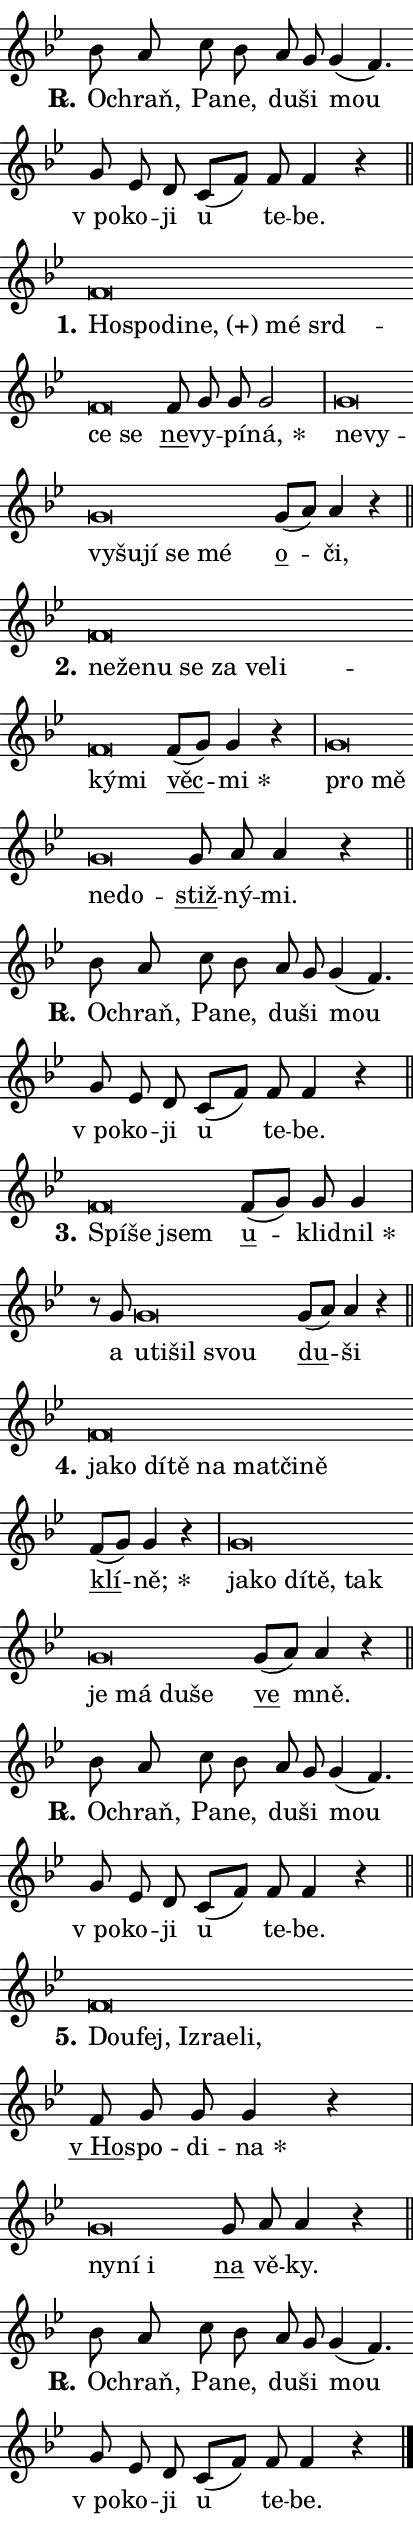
\version "2.24.0"
\header { tagline = "" }
\paper {
  indent = 0\cm
  top-margin = 0\cm
  right-margin = 0\cm
  bottom-margin = 0\cm
  left-margin = 0\cm
  paper-width = 7\cm
  page-breaking = #ly:one-page-breaking
  system-system-spacing.basic-distance = #11
  score-system-spacing.basic-distance = #11
  ragged-last = ##f
}


%% Author: Thomas Morley
%% https://lists.gnu.org/archive/html/lilypond-user/2020-05/msg00002.html
#(define (line-position grob)
"Returns position of @var[grob} in current system:
   @code{'start}, if at first time-step
   @code{'end}, if at last time-step
   @code{'middle} otherwise
"
  (let* ((col (ly:item-get-column grob))
         (ln (ly:grob-object col 'left-neighbor))
         (rn (ly:grob-object col 'right-neighbor))
         (col-to-check-left (if (ly:grob? ln) ln col))
         (col-to-check-right (if (ly:grob? rn) rn col))
         (break-dir-left
           (and
             (ly:grob-property col-to-check-left 'non-musical #f)
             (ly:item-break-dir col-to-check-left)))
         (break-dir-right
           (and
             (ly:grob-property col-to-check-right 'non-musical #f)
             (ly:item-break-dir col-to-check-right))))
        (cond ((eqv? 1 break-dir-left) 'start)
              ((eqv? -1 break-dir-right) 'end)
              (else 'middle))))

#(define (tranparent-at-line-position vctor)
  (lambda (grob)
  "Relying on @code{line-position} select the relevant enry from @var{vctor}.
Used to determine transparency,"
    (case (line-position grob)
      ((end) (not (vector-ref vctor 0)))
      ((middle) (not (vector-ref vctor 1)))
      ((start) (not (vector-ref vctor 2))))))

noteHeadBreakVisibility =
#(define-music-function (break-visibility)(vector?)
"Makes @code{NoteHead}s transparent relying on @var{break-visibility}"
#{
  \override NoteHead.transparent =
    #(tranparent-at-line-position break-visibility)
#})

#(define delete-ledgers-for-transparent-note-heads
  (lambda (grob)
    "Reads whether a @code{NoteHead} is transparent.
If so this @code{NoteHead} is removed from @code{'note-heads} from
@var{grob}, which is supposed to be @code{LedgerLineSpanner}.
As a result ledgers are not printed for this @code{NoteHead}"
    (let* ((nhds-array (ly:grob-object grob 'note-heads))
           (nhds-list
             (if (ly:grob-array? nhds-array)
                 (ly:grob-array->list nhds-array)
                 '()))
           ;; Relies on the transparent-property being done before
           ;; Staff.LedgerLineSpanner.after-line-breaking is executed.
           ;; This is fragile ...
           (to-keep
             (remove
               (lambda (nhd)
                 (ly:grob-property nhd 'transparent #f))
               nhds-list)))
      ;; TODO find a better method to iterate over grob-arrays, similiar
      ;; to filter/remove etc for lists
      ;; For now rebuilt from scratch
      (set! (ly:grob-object grob 'note-heads)  '())
      (for-each
        (lambda (nhd)
          (ly:pointer-group-interface::add-grob grob 'note-heads nhd))
        to-keep))))

hideNotes = {
  \noteHeadBreakVisibility #begin-of-line-visible
}
unHideNotes = {
  \noteHeadBreakVisibility #all-visible
}

% work-around for resetting accidentals
% https://lilypond.org/doc/v2.23/Documentation/notation/displaying-rhythms#unmetered-music
cadenzaMeasure = {
  \cadenzaOff
  \partial 1024 s1024
  \cadenzaOn
}

#(define-markup-command (accent layout props text) (markup?)
  "Underline accented syllable"
  (interpret-markup layout props
    #{\markup \override #'(offset . 4.3) \underline { #text }#}))

responsum = \markup \concat {
  "R" \hspace #-1.05 \path #0.1 #'((moveto 0 0.07) (lineto 0.9 0.8)) \hspace #0.05 "."
}

\layout {
    \context {
        \Staff
        \remove "Time_signature_engraver"
        \override LedgerLineSpanner.after-line-breaking = #delete-ledgers-for-transparent-note-heads
    }
    \context {
        \Voice {
            \override NoteHead.output-attributes = #'((class . "notehead"))
            \override Hairpin.height = #0.55
        }
    }
    \context {
        \Lyrics {
            \override StanzaNumber.output-attributes = #'((class . "stanzanumber"))
            \override LyricSpace.minimum-distance = #0.9
            \override LyricText.font-name = #"TeX Gyre Schola"
            \override LyricText.font-size = 1
            \override StanzaNumber.font-name = #"TeX Gyre Schola Bold"
            \override StanzaNumber.font-size = 1
        }
    }
}

% magnetic-lyrics.ily
%
%   written by
%     Jean Abou Samra <jean@abou-samra.fr>
%     Werner Lemberg <wl@gnu.org>
%
%   adapted by
%     Jiri Hon <jiri.hon@gmail.com>
%
% Version 2022-Apr-15

% https://www.mail-archive.com/lilypond-user@gnu.org/msg149350.html

#(define (Left_hyphen_pointer_engraver context)
   "Collect syllable-hyphen-syllable occurrences in lyrics and store
them in properties.  This engraver only looks to the left.  For
example, if the lyrics input is @code{foo -- bar}, it does the
following.

@itemize @bullet
@item
Set the @code{text} property of the @code{LyricHyphen} grob between
@q{foo} and @q{bar} to @code{foo}.

@item
Set the @code{left-hyphen} property of the @code{LyricText} grob with
text @q{foo} to the @code{LyricHyphen} grob between @q{foo} and
@q{bar}.
@end itemize

Use this auxiliary engraver in combination with the
@code{lyric-@/text::@/apply-@/magnetic-@/offset!} hook."
   (let ((hyphen #f)
         (text #f))
     (make-engraver
      (acknowledgers
       ((lyric-syllable-interface engraver grob source-engraver)
        (set! text grob)))
      (end-acknowledgers
       ((lyric-hyphen-interface engraver grob source-engraver)
        ;(when (not (grob::has-interface grob 'lyric-space-interface))
          (set! hyphen grob)));)
      ((stop-translation-timestep engraver)
       (when (and text hyphen)
         (ly:grob-set-object! text 'left-hyphen hyphen))
       (set! text #f)
       (set! hyphen #f)))))

#(define (lyric-text::apply-magnetic-offset! grob)
   "If the space between two syllables is less than the value in
property @code{LyricText@/.details@/.squash-threshold}, move the right
syllable to the left so that it gets concatenated with the left
syllable.

Use this function as a hook for
@code{LyricText@/.after-@/line-@/breaking} if the
@code{Left_@/hyphen_@/pointer_@/engraver} is active."
   (let ((hyphen (ly:grob-object grob 'left-hyphen #f)))
     (when hyphen
       (let ((left-text (ly:spanner-bound hyphen LEFT)))
         (when (grob::has-interface left-text 'lyric-syllable-interface)
           (let* ((common (ly:grob-common-refpoint grob left-text X))
                  (this-x-ext (ly:grob-extent grob common X))
                  (left-x-ext
                   (begin
                     ;; Trigger magnetism for left-text.
                     (ly:grob-property left-text 'after-line-breaking)
                     (ly:grob-extent left-text common X)))
                  ;; `delta` is the gap width between two syllables.
                  (delta (- (interval-start this-x-ext)
                            (interval-end left-x-ext)))
                  (details (ly:grob-property grob 'details))
                  (threshold (assoc-get 'squash-threshold details 0.2)))
             (when (< delta threshold)
               (let* (;; We have to manipulate the input text so that
                      ;; ligatures crossing syllable boundaries are not
                      ;; disabled.  For languages based on the Latin
                      ;; script this is essentially a beautification.
                      ;; However, for non-Western scripts it can be a
                      ;; necessity.
                      (lt (ly:grob-property left-text 'text))
                      (rt (ly:grob-property grob 'text))
                      (is-space (grob::has-interface hyphen 'lyric-space-interface))
                      (space (if is-space " " ""))
                      (space-markup (grob-interpret-markup grob " "))
                      (space-size (interval-length (ly:stencil-extent space-markup X)))
                      (extra-delta (if is-space space-size 0))
                      ;; Append new syllable.
                      (ltrt-space (if (and (string? lt) (string? rt))
                                (string-append lt space rt)
                                (make-concat-markup (list lt space rt))))
                      ;; Right-align `ltrt` to the right side.
                      (ltrt-space-markup (grob-interpret-markup
                               grob
                               (make-translate-markup
                                (cons (interval-length this-x-ext) 0)
                                (make-right-align-markup ltrt-space)))))
                 (begin
                   ;; Don't print `left-text`.
                   (ly:grob-set-property! left-text 'stencil #f)
                   ;; Set text and stencil (which holds all collected
                   ;; syllables so far) and shift it to the left.
                   (ly:grob-set-property! grob 'text ltrt-space)
                   (ly:grob-set-property! grob 'stencil ltrt-space-markup)
                   (ly:grob-translate-axis! grob (- (- delta extra-delta)) X))))))))))


#(define (lyric-hyphen::displace-bounds-first grob)
   ;; Make very sure this callback isn't triggered too early.
   (let ((left (ly:spanner-bound grob LEFT))
         (right (ly:spanner-bound grob RIGHT)))
     (ly:grob-property left 'after-line-breaking)
     (ly:grob-property right 'after-line-breaking)
     (ly:lyric-hyphen::print grob)))

squashThreshold = #0.4

\layout {
  \context {
    \Lyrics
    \consists #Left_hyphen_pointer_engraver
    \override LyricText.after-line-breaking =
      #lyric-text::apply-magnetic-offset!
    \override LyricHyphen.stencil = #lyric-hyphen::displace-bounds-first
    \override LyricText.details.squash-threshold = \squashThreshold
    \override LyricHyphen.minimum-distance = 0
    \override LyricHyphen.minimum-length = \squashThreshold
  }
}

squash = \override LyricText.details.squash-threshold = 9999
unSquash = \override LyricText.details.squash-threshold = \squashThreshold

left = \override LyricText.self-alignment-X = #LEFT
unLeft = \revert LyricText.self-alignment-X

starOffset = #(lambda (grob) 
                (let ((x_offset (ly:self-alignment-interface::aligned-on-x-parent grob)))
                  (if (= x_offset 0) 0 (+ x_offset 1.2))))

star = #(define-music-function (syllable)(string?)
"Append star separator at the end of a syllable"
#{
  \once \override LyricText.X-offset = #starOffset
  \lyricmode { \markup {
    #syllable
    \override #'((font-name . "TeX Gyre Schola Bold")) \hspace #0.2 \lower #0.65 \larger "*"
  } }
#})

starAccent = #(define-music-function (syllable)(string?)
"Append star separator at the end of a syllable and make accent"
#{
  \once \override LyricText.X-offset = #starOffset
  \lyricmode { \markup {
    \accent #syllable
    \override #'((font-name . "TeX Gyre Schola Bold")) \hspace #0.2 \lower #0.65 \larger "*"
  } }
#})

breath = #(define-music-function (syllable)(string?)
"Append breathing indicator at the end of a syllable"
#{
  \lyricmode { \markup { #syllable "+" } }
#})

optionalBreath = #(define-music-function (syllable)(string?)
"Append optional breathing indicator at the end of a syllable"
#{
  \lyricmode { \markup { #syllable "(+)" } }
#})


\score {
    <<
        \new Voice = "melody" { \cadenzaOn \key bes \major \relative { bes'8 a c bes a g \bar "" g4( f4.) \bar "" g8 es d \bar "" c[( f)] f f4 r \cadenzaMeasure \bar "||" \break } }
        \new Lyrics \lyricsto "melody" { \lyricmode { \set stanza = \responsum
O -- chraň, Pa -- ne, du -- ši mou "v po" -- ko -- ji u te -- be. } }
    >>
    \layout {}
}

\score {
    <<
        \new Voice = "melody" { \cadenzaOn \key bes \major \relative { f'\breve*1/16 \hideNotes \breve*1/16 \bar "" \breve*1/16 \bar "" \breve*1/16 \bar "" \breve*1/16 \bar "" \breve*1/16 \bar "" \breve*1/16 \breve*1/16 \bar "" \unHideNotes \bar "" f8 g g g2 \cadenzaMeasure \bar "|" g\breve*1/16 \hideNotes \breve*1/16 \bar "" \breve*1/16 \bar "" \breve*1/16 \bar "" \breve*1/16 \bar "" \breve*1/16 \breve*1/16 \bar "" \unHideNotes \bar "" g8[( a)] a4 r \cadenzaMeasure \bar "||" \break } }
        \new Lyrics \lyricsto "melody" { \lyricmode { \set stanza = "1."
\left Ho -- \squash spo -- di -- \optionalBreath ne, mé srd -- ce se \unLeft \unSquash \markup \accent ne -- vy -- pí -- \star ná, \left ne -- \squash vy -- vy -- šu -- jí se mé \unLeft \unSquash \markup \accent o -- či, } }
    >>
    \layout {}
}

\score {
    <<
        \new Voice = "melody" { \cadenzaOn \key bes \major \relative { f'\breve*1/16 \hideNotes \breve*1/16 \bar "" \breve*1/16 \bar "" \breve*1/16 \bar "" \breve*1/16 \bar "" \breve*1/16 \bar "" \breve*1/16 \bar "" \breve*1/16 \breve*1/16 \bar "" \unHideNotes \bar "" f8[( g)] g4 r \cadenzaMeasure \bar "|" g\breve*1/16 \hideNotes \breve*1/16 \bar "" \breve*1/16 \breve*1/16 \bar "" \unHideNotes \bar "" g8 a a4 r \cadenzaMeasure \bar "||" \break } }
        \new Lyrics \lyricsto "melody" { \lyricmode { \set stanza = "2."
\left ne -- \squash že -- nu se za ve -- li -- ký -- mi \unLeft \unSquash \markup \accent věc -- \star mi \left pro \squash mě ne -- do -- \unLeft \unSquash \markup \accent stiž -- ný -- mi. } }
    >>
    \layout {}
}

\score {
    <<
        \new Voice = "melody" { \cadenzaOn \key bes \major \relative { bes'8 a c bes a g \bar "" g4( f4.) \bar "" g8 es d \bar "" c[( f)] f f4 r \cadenzaMeasure \bar "||" \break } }
        \new Lyrics \lyricsto "melody" { \lyricmode { \set stanza = \responsum
O -- chraň, Pa -- ne, du -- ši mou "v po" -- ko -- ji u te -- be. } }
    >>
    \layout {}
}

\score {
    <<
        \new Voice = "melody" { \cadenzaOn \key bes \major \relative { f'\breve*1/16 \hideNotes \breve*1/16 \breve*1/16 \bar "" \unHideNotes \bar "" f8[( g)] g g4 \cadenzaMeasure \bar "|" r8 g g\breve*1/16 \hideNotes \breve*1/16 \bar "" \breve*1/16 \breve*1/16 \bar "" \unHideNotes \bar "" g8[( a)] a4 r \cadenzaMeasure \bar "||" \break } }
        \new Lyrics \lyricsto "melody" { \lyricmode { \set stanza = "3."
\left Spí -- \squash še jsem \unLeft \unSquash \markup \accent u -- klid -- \star nil a \left u -- \squash ti -- šil svou \unLeft \unSquash \markup \accent du -- ši } }
    >>
    \layout {}
}

\score {
    <<
        \new Voice = "melody" { \cadenzaOn \key bes \major \relative { f'\breve*1/16 \hideNotes \breve*1/16 \bar "" \breve*1/16 \bar "" \breve*1/16 \bar "" \breve*1/16 \bar "" \breve*1/16 \bar "" \breve*1/16 \breve*1/16 \bar "" \unHideNotes \bar "" f8[( g)] g4 r \cadenzaMeasure \bar "|" g\breve*1/16 \hideNotes \breve*1/16 \bar "" \breve*1/16 \bar "" \breve*1/16 \bar "" \breve*1/16 \bar "" \breve*1/16 \bar "" \breve*1/16 \bar "" \breve*1/16 \breve*1/16 \bar "" \unHideNotes \bar "" g8[( a)] a4 r \cadenzaMeasure \bar "||" \break } }
        \new Lyrics \lyricsto "melody" { \lyricmode { \set stanza = "4."
\left ja -- \squash ko dí -- tě na mat -- či -- ně \unLeft \unSquash \markup \accent klí -- \star ně; \left ja -- \squash ko dí -- tě, tak je má du -- še \unLeft \unSquash \markup \accent ve mně. } }
    >>
    \layout {}
}

\score {
    <<
        \new Voice = "melody" { \cadenzaOn \key bes \major \relative { bes'8 a c bes a g \bar "" g4( f4.) \bar "" g8 es d \bar "" c[( f)] f f4 r \cadenzaMeasure \bar "||" \break } }
        \new Lyrics \lyricsto "melody" { \lyricmode { \set stanza = \responsum
O -- chraň, Pa -- ne, du -- ši mou "v po" -- ko -- ji u te -- be. } }
    >>
    \layout {}
}

\score {
    <<
        \new Voice = "melody" { \cadenzaOn \key bes \major \relative { f'\breve*1/16 \hideNotes \breve*1/16 \bar "" \breve*1/16 \bar "" \breve*1/16 \bar "" \breve*1/16 \breve*1/16 \bar "" \unHideNotes \bar "" f8 g g g4 r \cadenzaMeasure \bar "|" g\breve*1/16 \hideNotes \breve*1/16 \breve*1/16 \bar "" \unHideNotes \bar "" g8 a a4 r \cadenzaMeasure \bar "||" \break } }
        \new Lyrics \lyricsto "melody" { \lyricmode { \set stanza = "5."
\left Dou -- \squash fej, Iz -- ra -- e -- li, \unLeft \unSquash \markup \accent "v Ho" -- spo -- di -- \star na \left ny -- \squash ní i \unLeft \unSquash \markup \accent na vě -- ky. } }
    >>
    \layout {}
}

\score {
    <<
        \new Voice = "melody" { \cadenzaOn \key bes \major \relative { bes'8 a c bes a g \bar "" g4( f4.) \bar "" g8 es d \bar "" c[( f)] f f4 r \cadenzaMeasure \bar "||" \break } \bar "|." }
        \new Lyrics \lyricsto "melody" { \lyricmode { \set stanza = \responsum
O -- chraň, Pa -- ne, du -- ši mou "v po" -- ko -- ji u te -- be. } }
    >>
    \layout {}
}
